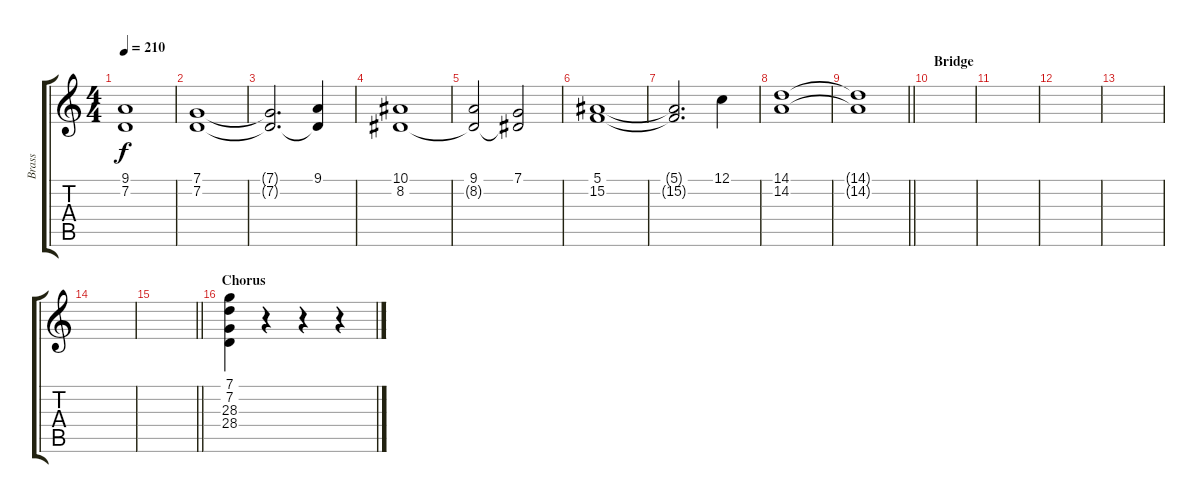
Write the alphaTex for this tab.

\track ("Brass" "Brass") {instrument brasssection}
\staff {score tabs}
\tuning (C4 G3 Eb3 Bb2 F2 C2) {hide}
\ts (4 4)
\tempo 210
\clef g2
\ks c
(9.1 7.2).1{dy f} |
(7.1 7.2).1 |
(7.1{t} 7.2{t}).2{d} (9.1 7.2{t}).4 |
(10.1 8.2).1 |
(9.1 8.2{t}).2 (7.1 8.2{t}).2 |
(5.1 15.2).1 |
(5.1{t} 15.2{t}).2{d} 12.1.4 |
(14.1 14.2).1 |
\barLineRight lightlight
(14.1{t} 14.2{t}).1 |
\section ("" "Bridge")
|
|
|
|
|
\barLineRight lightlight
|
\section ("" "Chorus")
(7.1 7.2 28.3 28.4).4 r.4 r.4 r.4
